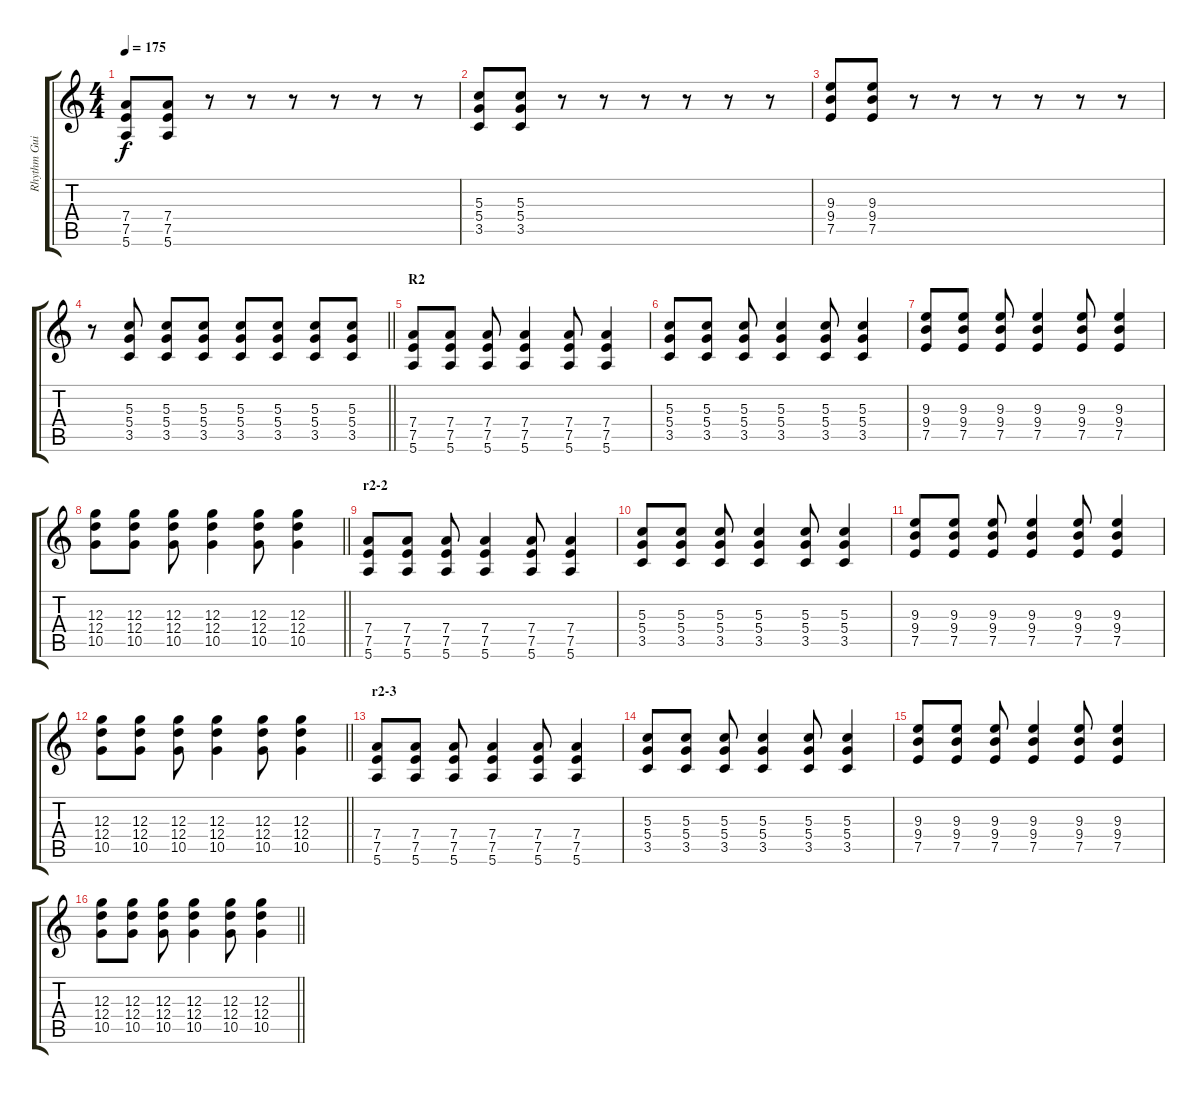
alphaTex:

\track ("Rhythm Guitar" "Rhythm Gui") {instrument distortionguitar}
\staff {score tabs}
\tuning (E4 B3 G3 D3 A2 E2) {hide}
\ts (4 4)
\tempo 175
\clef g2
\ks c
(7.4 7.5 5.6).8{dy f} (7.4 7.5 5.6).8 r.8 r.8 r.8 r.8 r.8 r.8 |
(5.3 5.4 3.5).8 (5.3 5.4 3.5).8 r.8 r.8 r.8 r.8 r.8 r.8 |
(9.3 9.4 7.5).8 (9.3 9.4 7.5).8 r.8 r.8 r.8 r.8 r.8 r.8 |
\barLineRight lightlight
r.8 (5.3 5.4 3.5).8 (5.3 5.4 3.5).8 (5.3 5.4 3.5).8 (5.3 5.4 3.5).8 (5.3 5.4 3.5).8 (5.3 5.4 3.5).8 (5.3 5.4 3.5).8 |
\section ("" "R2")
(7.4 7.5 5.6).8 (7.4 7.5 5.6).8 (7.4 7.5 5.6).8 (7.4 7.5 5.6).4 (7.4 7.5 5.6).8 (7.4 7.5 5.6).4 |
(5.3 5.4 3.5).8 (5.3 5.4 3.5).8 (5.3 5.4 3.5).8 (5.3 5.4 3.5).4 (5.3 5.4 3.5).8 (5.3 5.4 3.5).4 |
(9.3 9.4 7.5).8 (9.3 9.4 7.5).8 (9.3 9.4 7.5).8 (9.3 9.4 7.5).4 (9.3 9.4 7.5).8 (9.3 9.4 7.5).4 |
\barLineRight lightlight
(12.3 12.4 10.5).8 (12.3 12.4 10.5).8 (12.3 12.4 10.5).8 (12.3 12.4 10.5).4 (12.3 12.4 10.5).8 (12.3 12.4 10.5).4 |
\section ("" "r2-2")
(7.4 7.5 5.6).8 (7.4 7.5 5.6).8 (7.4 7.5 5.6).8 (7.4 7.5 5.6).4 (7.4 7.5 5.6).8 (7.4 7.5 5.6).4 |
(5.3 5.4 3.5).8 (5.3 5.4 3.5).8 (5.3 5.4 3.5).8 (5.3 5.4 3.5).4 (5.3 5.4 3.5).8 (5.3 5.4 3.5).4 |
(9.3 9.4 7.5).8 (9.3 9.4 7.5).8 (9.3 9.4 7.5).8 (9.3 9.4 7.5).4 (9.3 9.4 7.5).8 (9.3 9.4 7.5).4 |
\barLineRight lightlight
(12.3 12.4 10.5).8 (12.3 12.4 10.5).8 (12.3 12.4 10.5).8 (12.3 12.4 10.5).4 (12.3 12.4 10.5).8 (12.3 12.4 10.5).4 |
\section ("" "r2-3")
(7.4 7.5 5.6).8 (7.4 7.5 5.6).8 (7.4 7.5 5.6).8 (7.4 7.5 5.6).4 (7.4 7.5 5.6).8 (7.4 7.5 5.6).4 |
(5.3 5.4 3.5).8 (5.3 5.4 3.5).8 (5.3 5.4 3.5).8 (5.3 5.4 3.5).4 (5.3 5.4 3.5).8 (5.3 5.4 3.5).4 |
(9.3 9.4 7.5).8 (9.3 9.4 7.5).8 (9.3 9.4 7.5).8 (9.3 9.4 7.5).4 (9.3 9.4 7.5).8 (9.3 9.4 7.5).4 |
\barLineRight lightlight
(12.3 12.4 10.5).8 (12.3 12.4 10.5).8 (12.3 12.4 10.5).8 (12.3 12.4 10.5).4 (12.3 12.4 10.5).8 (12.3 12.4 10.5).4
